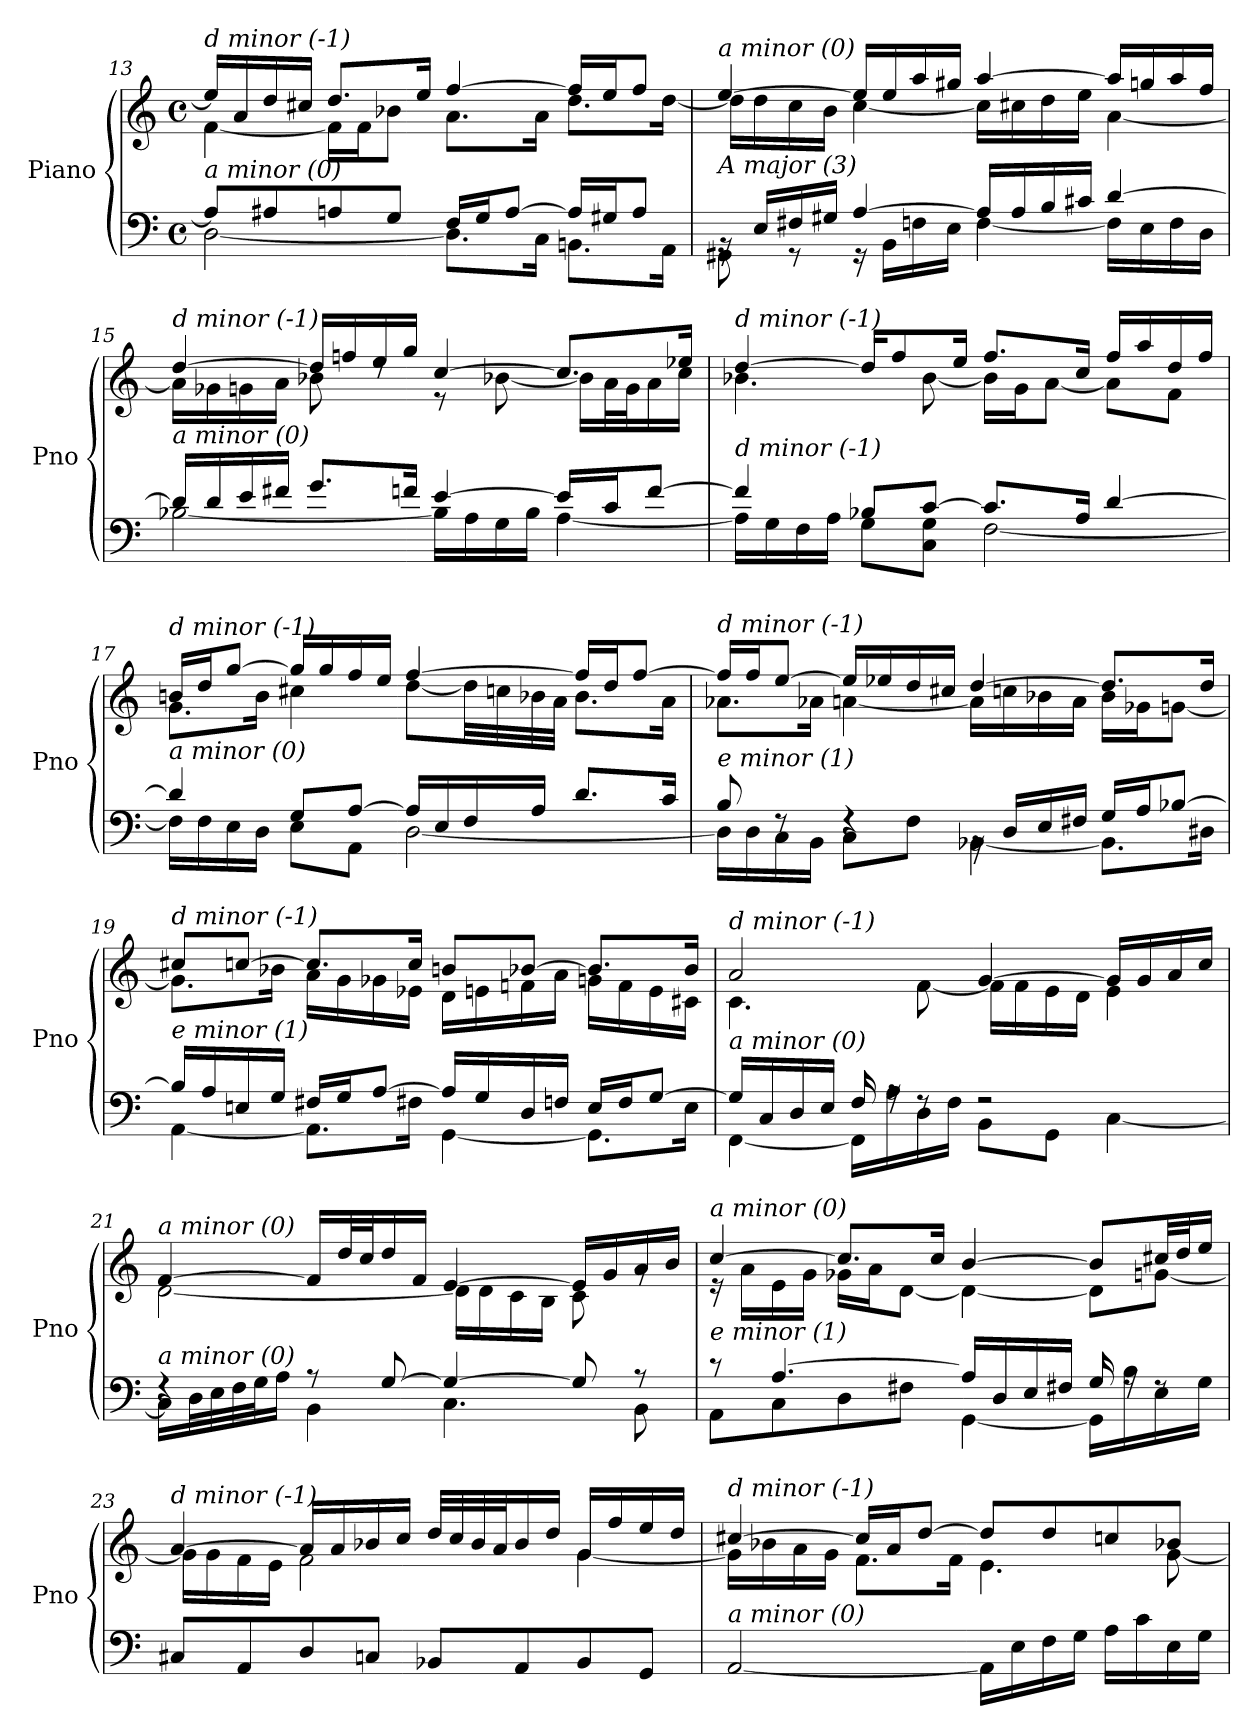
**kern	**kern
*part1	*part1
*staff2	*staff1
*I"Piano	*
*I'Pno	*
*clefF4	*clefG2
*k[]	*k[]
*M4/4	*M4/4
*met(c)	*met(c)
=13	=13
*^	*^
!	!	!LO:TX:i:t=d minor (-1)	!
!LO:TX:i:t=a minor (0)	!	!	!
8A/L]	[2D\	16ee/LL]	[4f\
.	.	16a/	.
8A#Xi/	.	16dd/	.
.	.	16cc#X/JJ	.
8A/	.	8.dd/L	16f\LL]
.	.	.	16f\J
8G/J	.	.	8b-X\J
.	.	16ee/Jk	.
16F/LL	8.D\L]	[4ff/	8.a\L
16G/J	.	.	.
[8A/J	.	.	.
.	16C\Jk	.	16a\Jk
16A/LL]	8.BBn\L	16ff/LL]	8.dd\L
16G#X/J	.	16ee/J	.
8A/J	.	8ff/J	.
.	16AA\Jk	.	[16dd\Jk
!!LO:LB:g=z	!!
=14	=14	=14	=14
!	!	!LO:TX:i:t=a minor (0)	!
!LO:TX:i:t=A major (3)	!	!	!
16rBB	8GG#X\	[4ee/	16dd\LL]
16E/LL	.	.	16dd\
16F#X/	8r	.	16cc\
16G#X/JJ	.	.	16b\JJ
[4A/	16r	16ee/LL]	[4cc\
.	16BB\LL	16ee/	.
.	16Fn\	16aa/	.
.	16E\JJ	16gg#X/JJ	.
16A/LL]	[4F\	[4aa/	16cc\LL]
16A/	.	.	16cc#X\
16B/	.	.	16dd\
16c#X/JJ	.	.	16ee\JJ
[4d/	16F\LL]	16aa/LL]	[4a\
.	16E\	16ggn/	.
.	16F\	16aa/	.
.	16D\JJ	16ff/JJ	.
=15	=15	=15	=15
!	!	!LO:TX:i:t=d minor (-1)	!
!LO:TX:i:t=a minor (0)	!	!	!
16d/LL]	[2B-X\	[4dd/	16a\LL]
16d/	.	.	16g-Xi\
16e/	.	.	16g\
16f#X/JJ	.	.	16a\JJ
8.g/L	.	16dd/LL]	8b-X\
.	.	16ffn/	.
.	.	16ee/	8rdd
16fn/Jk	.	16gg/JJ	.
[4e/	16B-\LL]	[4cc/	8r
.	16A\	.	.
.	16G\	.	[8b-X\
.	16B-\JJ	.	.
16e/LL]	[4A\	8.cc/L]	16b-\LL]
16c/J	.	.	32a\L
.	.	.	32g\J
[8f/J	.	.	16a\
.	.	16ee-X/Jk	16cc\JJ
!!LO:LB:g=z	!!
=16	=16	=16	=16
!	!	!LO:TX:i:t=d minor (-1)	!
!LO:TX:i:t=d minor (-1)	!	!	!
4f/]	16A\LL]	[4dd/	4.b-X\
.	16G\	.	.
.	16F\	.	.
.	16A\JJ	.	.
8B-X/L	8G\L	16dd/KL]	.
.	.	8ff/	.
[8c/J	8C\ 8G\J	.	[8b-\
.	.	16ee/Jk	.
8.c/L]	[2F\	8.ff/L	16b-\LL]
.	.	.	16g\J
.	.	.	[8a\J
16A/Jk	.	16cc/Jk	.
[4d/	.	16ff/LL	8a\L]
.	.	16aa/	.
.	.	16dd/	8f\J
.	.	16ff/JJ	.
=17	=17	=17	=17
!	!	!LO:TX:i:t=d minor (-1)	!
!LO:TX:i:t=a minor (0)	!	!	!
4d/]	16F\LL]	16bn/LL	8.g\L
.	16F\	16dd/J	.
.	16E\	[8gg/J	.
.	16D\JJ	.	16b\Jk
8G/L	8E\L	16gg/LL]	4cc#X\
.	.	16gg/	.
[8A/J	8AA\J	16ff/	.
.	.	16ee/JJ	.
16A/LL]	[2D\	[4ff/	[8dd\L
16E/	.	.	.
16F/	.	.	32dd\LL]
.	.	.	32ccn\
16A/JJ	.	.	32b-X\
.	.	.	32a\JJJ
8.d/L	.	16ff/LL]	8.b-\L
.	.	16dd/J	.
.	.	[8ff/J	.
16c/Jk	.	.	16a\Jk
!!LO:LB:g=z	!!
=18	=18	=18	=18
!	!	!LO:TX:i:t=d minor (-1)	!
!LO:TX:i:t=e minor (1)	!	!	!
8B/	16D\LL]	16ff/LL]	8.a-Xi\L
.	16D\	16ff/J	.
8rF	16C\	[8ee/J	.
.	16BB\JJ	.	16a-Xi\Jk
4rF	8C\L	16ee/LL]	[4a\
.	.	16ee-X/	.
.	8F\J	16dd/	.
.	.	16cc#X/JJ	.
16rBB	[4BB-X\	[4dd/	16a\LL]
16D/LL	.	.	16ccn\
16E/	.	.	16b-X\
16F#X/JJ	.	.	16a\JJ
16G/LL	8.BB-\L]	8.dd/L]	16b-\LL
16A/J	.	.	16g-Xi\J
[8B-X/J	.	.	[8gn\J
.	16D#Xi\Jk	16dd/Jk	.
=19	=19	=19	=19
!	!	!LO:TX:i:t=d minor (-1)	!
!LO:TX:i:t=e minor (1)	!	!	!
16B-/LL]	[4AA\	8cc#X/L	8.g\L]
16A/	.	.	.
16En/	.	[8ccn/J	.
16G/JJ	.	.	16b-X\Jk
16F#X/LL	8.AA\L]	8.cc/L]	16a\LL
16G/J	.	.	16g\
[8A/J	.	.	16g-Xi\
.	16F#X\Jk	16cc/Jk	16e-X\JJ
16A/LL]	[4GG\	8bn/L	16d\LL
16G/	.	.	16en\
16D/	.	[8b-X/J	16fn\
16Fn/JJ	.	.	16a\JJ
16E/LL	8.GG\L]	8.b-/L]	16g\LL
16F/J	.	.	16f\
[8G/J	.	.	16e\
.	16E\Jk	16b-/Jk	16c#Xi\JJ
!!LO:LB:g=z	!!
=20	=20	=20	=20
!	!	!LO:TX:i:t=d minor (-1)	!
!LO:TX:i:t=a minor (0)	!	!	!
16G/LL]	[4FF\	2a/	4.c\
16C/	.	.	.
16D/	.	.	.
16E/JJ	.	.	.
16F/	16FF\LL]	.	.
16rA	16A\	.	.
8rF	16D\	.	[8f\
.	16F\JJ	.	.
2r	8BB\L	[4g/	16f\LL]
.	.	.	16f\
.	8GG\J	.	16e\
.	.	.	16d\JJ
.	[4C\	16g/LL]	4e\
.	.	16g/	.
.	.	16a/	.
.	.	16cc/JJ	.
=21	=21	=21	=21
!	!	!LO:TX:i:t=a minor (0)	!
!LO:TX:i:t=a minor (0)	!	!	!
4rF	16C\LL]	[4f/	[2d\
.	32D\L	.	.
.	32E\	.	.
.	32F\	.	.
.	32G\J	.	.
.	16A\JJ	.	.
8r	4BB\	16f/LL]	.
.	.	32dd/L	.
.	.	32cc/J	.
[8G/	.	16dd/	.
.	.	16f/JJ	.
4G/_	4.C\	[4e/	16d\LL]
.	.	.	16d\
.	.	.	16c\
.	.	.	16B\JJ
8G/]	.	16e/LL]	8c\
.	.	16g/	.
8r	8BB\	16a/	8rg
.	.	16b/JJ	.
!!LO:PB:g=z	!!
=22	=22	=22	=22
!	!	!LO:TX:i:t=a minor (0)	!
!LO:TX:i:t=e minor (1)	!	!	!
8r	8AA\L	[4cc/	16r
.	.	.	16a\LL
[4.A/	8C\	.	16e\
.	.	.	16g\JJ
.	8D\	8.cc/L]	16g-Xi\LL
.	.	.	16a\J
.	8F#X\J	.	[8d\J
.	.	16cc/Jk	.
16A/LL]	[4GG\	[4b/	4d\_
16D/	.	.	.
16E/	.	.	.
16F#X/JJ	.	.	.
16G/	16GG\LL]	8b/L]	8d\L]
16rA	16B\	.	.
8rF	16E\	32cc#X/LL	[8g\J
.	.	32dd/J	.
.	16G\JJ	16ee/JJ	.
=23	=23	=23	=23
!	!	!LO:TX:i:t=d minor (-1)	!
!LO:TX:i:t=d minor (-1)	!	!	!
*v	*v	*	*
8C#X/L	[4a/	16g\LL]
.	.	16g\
8AA/	.	16f\
.	.	16e\JJ
8D/	16a/LL]	2f\
.	16a/	.
8Cn/J	16b-X/	.
.	16cc/JJ	.
8BB-X/L	32dd/LLL	.
.	32cc/	.
.	32b-/	.
.	32a/J	.
8AA/	16b-/	.
.	16dd/JJ	.
8BB-/	16g/LL	[4g\
.	16ff/	.
8GG/J	16ee/	.
.	16dd/JJ	.
!!LO:LB:g=z	!!
=24	=24	=24
!	!LO:TX:i:t=d minor (-1)	!
!LO:TX:i:t=a minor (0)	!	!
[2AA/	[4cc#X/	16g\LL]
.	.	16b-X\
.	.	16a\
.	.	16g\JJ
.	16cc#/LL]	8.f\L
.	16a/J	.
.	[8dd/J	.
.	.	16f\Jk
16AA\LL]	8dd/L]	4.e\
16E\	.	.
16F\	8dd/	.
16G\JJ	.	.
16A\LL	8ccn/	.
16c\	.	.
16E\	8b-X/J	[8g\
16G\JJ	.	.
*	*v	*v
=	=
*-	*-
